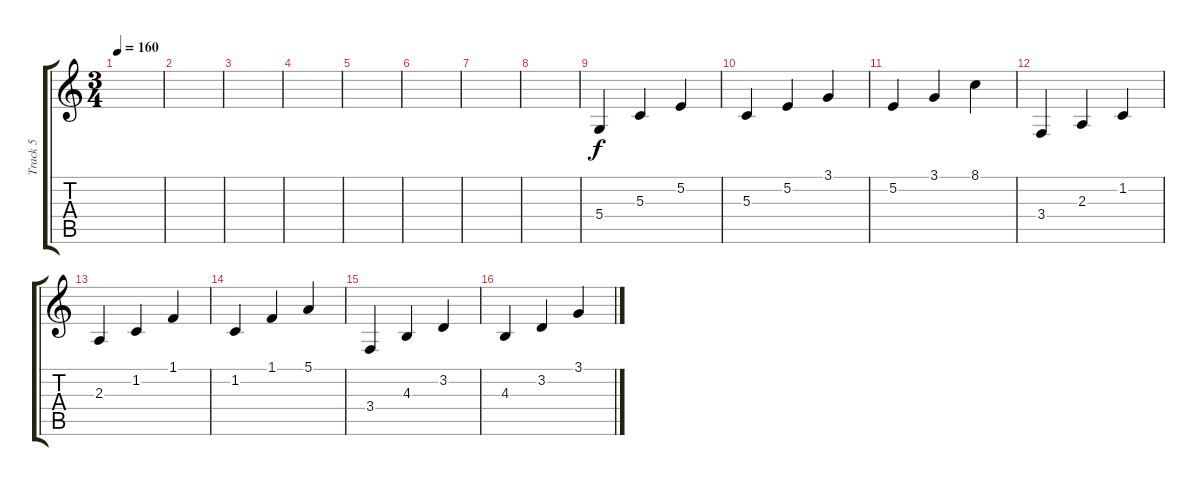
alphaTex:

\track ("Track 5" "Track 5") {instrument orchestralharp}
\staff {score tabs}
\tuning (E4 B3 G3 D3 A2 E2) {hide}
\ts (3 4)
\tempo 160
\clef g2
\ks c
|
|
|
|
|
|
|
|
5.4.4 5.3.4 5.2.4 |
5.3.4 5.2.4 3.1.4 |
5.2.4 3.1.4 8.1.4 |
3.4.4 2.3.4 1.2.4 |
2.3.4 1.2.4 1.1.4 |
1.2.4 1.1.4 5.1.4 |
3.4.4 4.3.4 3.2.4 |
4.3.4 3.2.4 3.1.4
